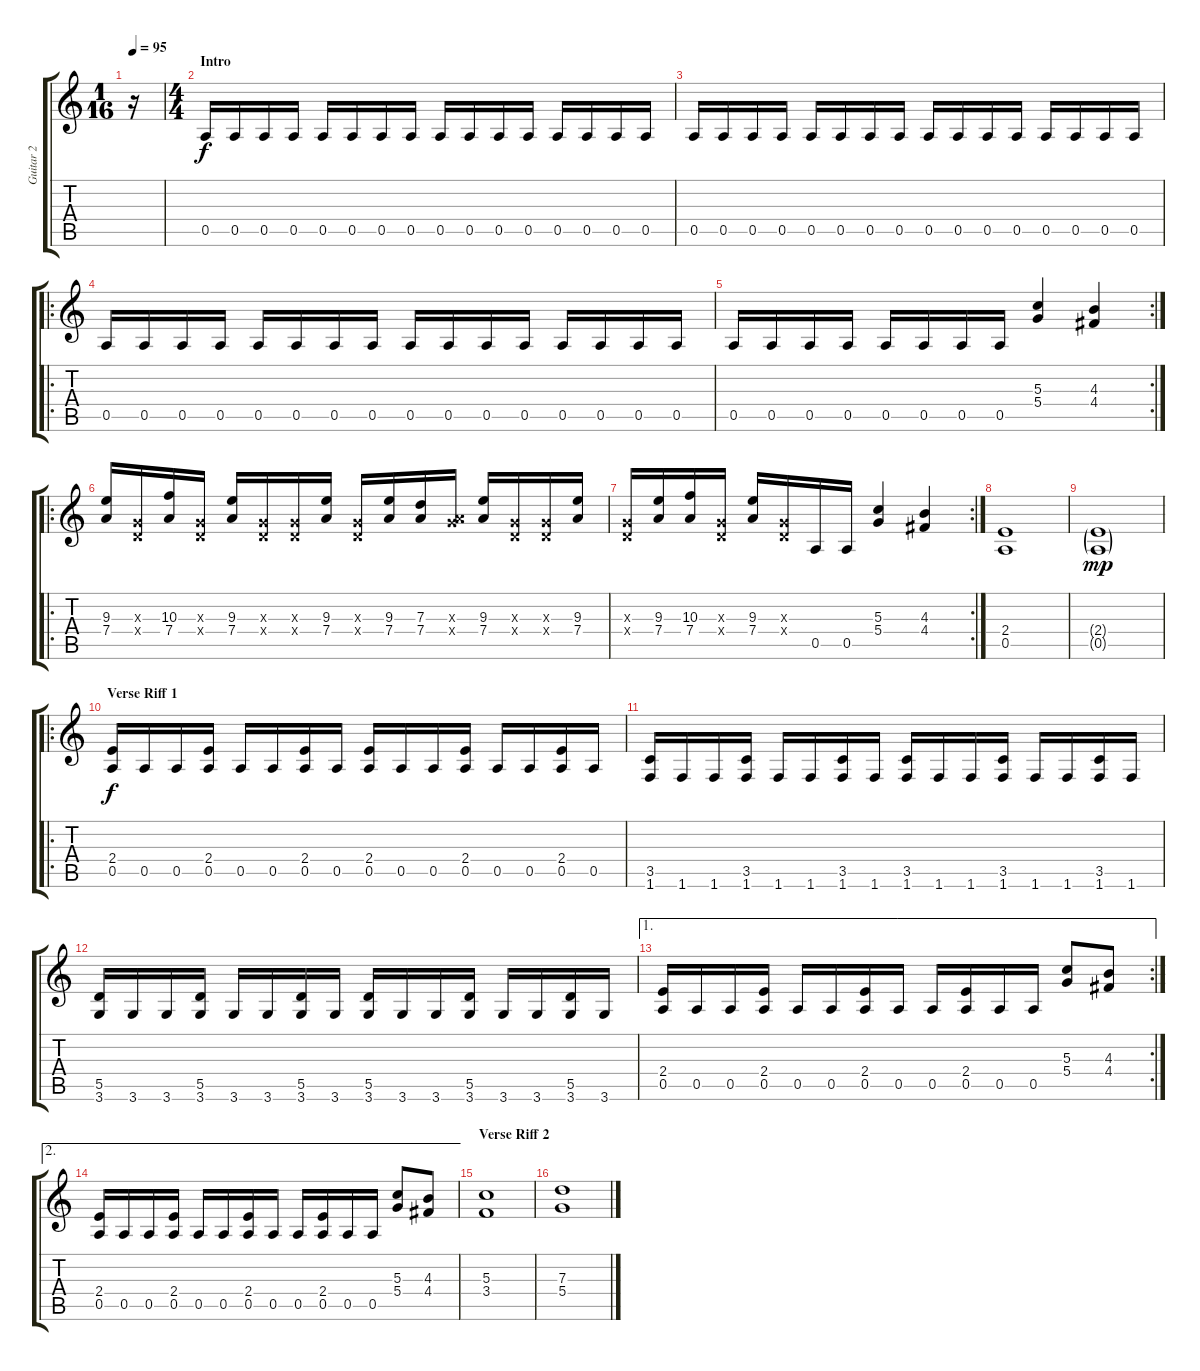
\track ("Guitar 2" "Guitar 2") {instrument overdrivenguitar}
\staff {score tabs}
\tuning (E4 B3 G3 D3 A2 E2) {hide}
\ts (1 16)
\tempo 95
\clef g2
\ks c
r.16{dy f instrument overdrivenguitar} |
\ts (4 4)
\section ("" "Intro")
0.5.16 0.5.16 0.5.16 0.5.16 0.5.16 0.5.16 0.5.16 0.5.16 0.5.16 0.5.16 0.5.16 0.5.16 0.5.16 0.5.16 0.5.16 0.5.16 |
0.5.16 0.5.16 0.5.16 0.5.16 0.5.16 0.5.16 0.5.16 0.5.16 0.5.16 0.5.16 0.5.16 0.5.16 0.5.16 0.5.16 0.5.16 0.5.16 |
\ro
0.5.16 0.5.16 0.5.16 0.5.16 0.5.16 0.5.16 0.5.16 0.5.16 0.5.16 0.5.16 0.5.16 0.5.16 0.5.16 0.5.16 0.5.16 0.5.16 |
\rc 2
0.5.16 0.5.16 0.5.16 0.5.16 0.5.16 0.5.16 0.5.16 0.5.16 (5.3 5.4).4 (4.3 4.4).4 |
\ro
(9.3 7.4).16 (0.3{x} 0.4{x}).16 (10.3 7.4).16 (0.3{x} 0.4{x}).16 (9.3 7.4).16 (0.3{x} 0.4{x}).16 (0.3{x} 0.4{x}).16 (9.3 7.4).16 (0.3{x} 0.4{x}).16 (9.3 7.4).16 (7.3 7.4).16 (0.3{x} 7.4{x}).16 (9.3 7.4).16 (0.3{x} 0.4{x}).16 (0.3{x} 0.4{x}).16 (9.3 7.4).16 |
\rc 2
(0.3{x} 0.4{x}).16 (9.3 7.4).16 (10.3 7.4).16 (0.3{x} 0.4{x}).16 (9.3 7.4).16 (0.3{x} 0.4{x}).16 0.5.16 0.5.16 (5.3 5.4).4 (4.3 4.4).4 |
(2.4 0.5).1 |
(2.4{g} 0.5{g}).1{dy mp} |
\ro
\section ("" "Verse Riff 1")
(2.4 0.5).16{dy f} 0.5.16 0.5.16 (2.4 0.5).16 0.5.16 0.5.16 (2.4 0.5).16 0.5.16 (2.4 0.5).16 0.5.16 0.5.16 (2.4 0.5).16 0.5.16 0.5.16 (2.4 0.5).16 0.5.16 |
(3.5 1.6).16 1.6.16 1.6.16 (3.5 1.6).16 1.6.16 1.6.16 (3.5 1.6).16 1.6.16 (3.5 1.6).16 1.6.16 1.6.16 (3.5 1.6).16 1.6.16 1.6.16 (3.5 1.6).16 1.6.16 |
(5.5 3.6).16 3.6.16 3.6.16 (5.5 3.6).16 3.6.16 3.6.16 (5.5 3.6).16 3.6.16 (5.5 3.6).16 3.6.16 3.6.16 (5.5 3.6).16 3.6.16 3.6.16 (5.5 3.6).16 3.6.16 |
\ae 1
\rc 2
(2.4 0.5).16 0.5.16 0.5.16 (2.4 0.5).16 0.5.16 0.5.16 (2.4 0.5).16 0.5.16 0.5.16 (2.4 0.5).16 0.5.16 0.5.16 (5.3 5.4).8 (4.3 4.4).8 |
\ae 2
(2.4 0.5).16 0.5.16 0.5.16 (2.4 0.5).16 0.5.16 0.5.16 (2.4 0.5).16 0.5.16 0.5.16 (2.4 0.5).16 0.5.16 0.5.16 (5.3 5.4).8 (4.3 4.4).8 |
\section ("" "Verse Riff 2")
(5.3 3.4).1 |
(7.3 5.4).1
